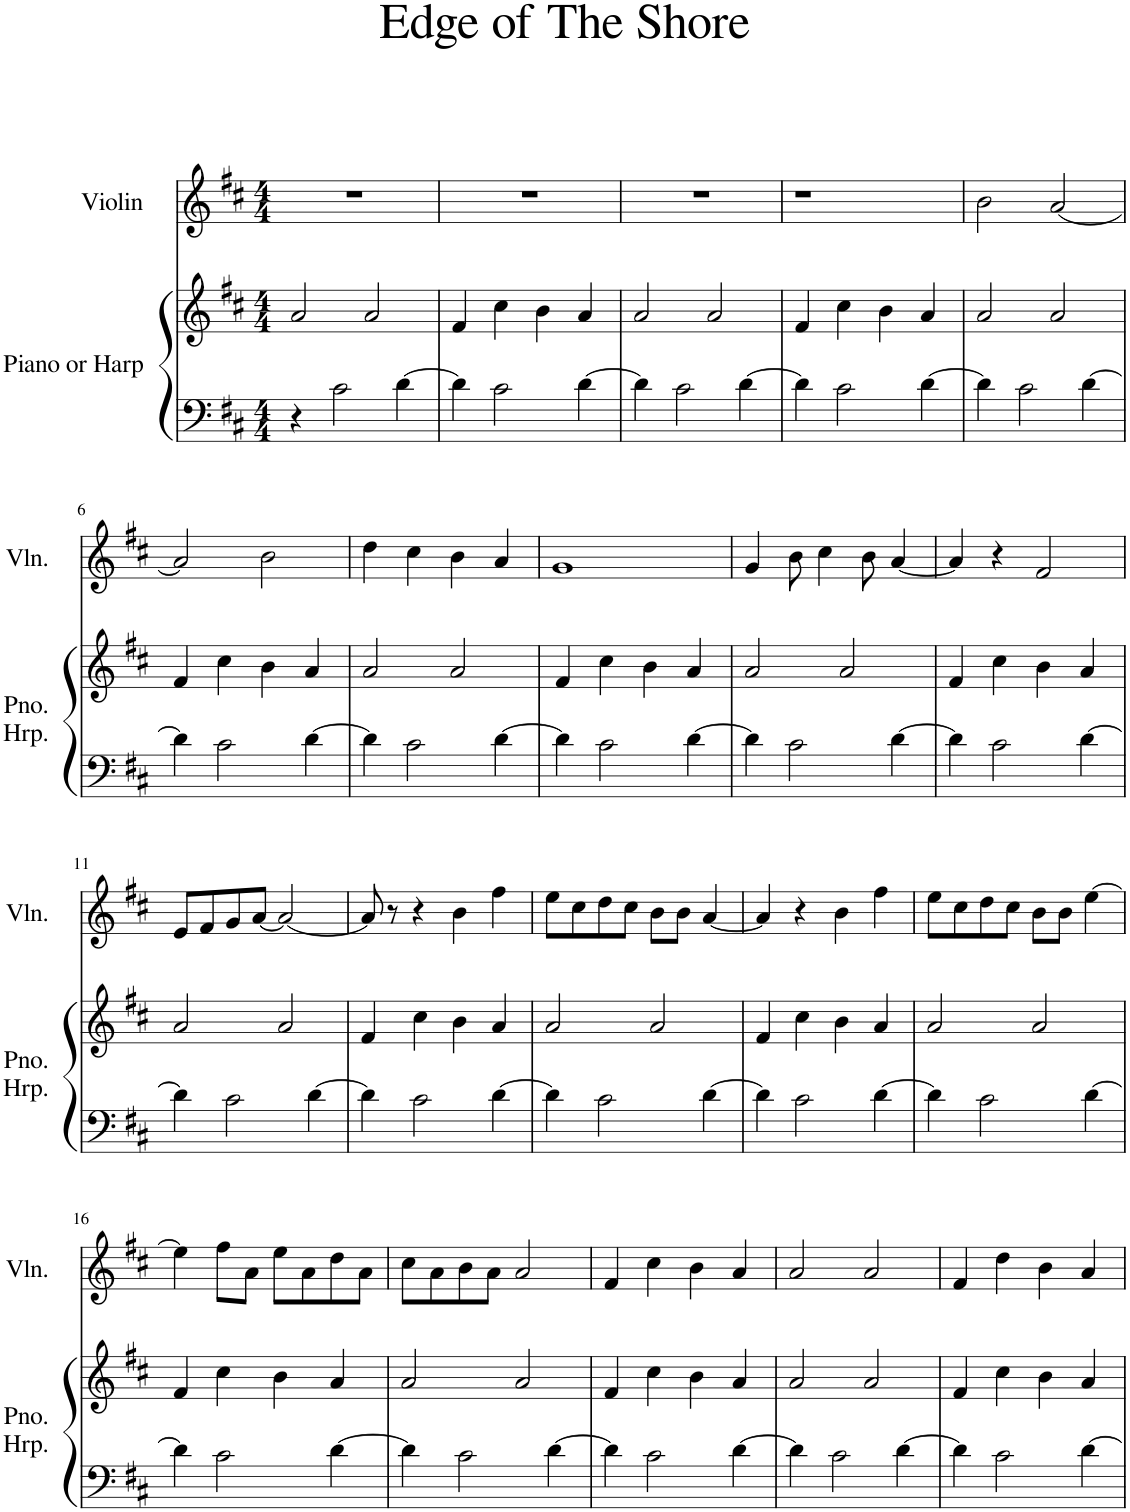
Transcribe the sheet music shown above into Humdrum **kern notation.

**kern	**kern	**kern
*part2	*part2	*part1
*staff3	*staff2	*staff1
*I"Piano or Harp	*	*I"Violin
*I'Pno. Hrp.	*	*I'Vln.
*clefF4	*clefG2	*clefG2
*k[f#c#]	*k[f#c#]	*k[f#c#]
*M4/4	*M4/4	*M4/4
=1	=1	=1
4r	2a/	1r
2c#\	.	.
.	2a/	.
[4d\	.	.
=2	=2	=2
4d\]	4f#/	1r
2c#\	4cc#\	.
.	4b\	.
[4d\	4a/	.
=3	=3	=3
4d\]	2a/	1r
2c#\	.	.
.	2a/	.
[4d\	.	.
=4	=4	=4
4d\]	4f#/	1r
2c#\	4cc#\	.
.	4b\	.
[4d\	4a/	.
=5	=5	=5
4d\]	2a/	2b\
2c#\	.	.
.	2a/	[2a/
[4d\	.	.
!!LO:LB:g=z
=6	=6	=6
4d\]	4f#/	2a/]
2c#\	4cc#\	.
.	4b\	2b\
[4d\	4a/	.
=7	=7	=7
4d\]	2a/	4dd\
2c#\	.	4cc#\
.	2a/	4b\
[4d\	.	4a/
=8	=8	=8
4d\]	4f#/	1g
2c#\	4cc#\	.
.	4b\	.
[4d\	4a/	.
=9	=9	=9
4d\]	2a/	4g/
2c#\	.	8b\
.	.	4cc#\
.	2a/	.
.	.	8b\
[4d\	.	[4a/
=10	=10	=10
4d\]	4f#/	4a/]
2c#\	4cc#\	4r
.	4b\	2f#/
[4d\	4a/	.
!!LO:LB:g=z
=11	=11	=11
4d\]	2a/	8e/L
.	.	8f#/
2c#\	.	8g/
.	.	[8a/J
.	2a/	2a/_
[4d\	.	.
=12	=12	=12
4d\]	4f#/	8a/]
.	.	8r
2c#\	4cc#\	4r
.	4b\	4b\
[4d\	4a/	4ff#\
=13	=13	=13
4d\]	2a/	8ee\L
.	.	8cc#\
2c#\	.	8dd\
.	.	8cc#\J
.	2a/	8b\L
.	.	8b\J
[4d\	.	[4a/
=14	=14	=14
4d\]	4f#/	4a/]
2c#\	4cc#\	4r
.	4b\	4b\
[4d\	4a/	4ff#\
=15	=15	=15
4d\]	2a/	8ee\L
.	.	8cc#\
2c#\	.	8dd\
.	.	8cc#\J
.	2a/	8b\L
.	.	8b\J
[4d\	.	[4ee\
!!LO:LB:g=z
=16	=16	=16
4d\]	4f#/	4ee\]
2c#\	4cc#\	8ff#\L
.	.	8a\J
.	4b\	8ee\L
.	.	8a\
[4d\	4a/	8dd\
.	.	8a\J
=17	=17	=17
4d\]	2a/	8cc#\L
.	.	8a\
2c#\	.	8b\
.	.	8a\J
.	2a/	2a/
[4d\	.	.
=18	=18	=18
4d\]	4f#/	4f#/
2c#\	4cc#\	4cc#\
.	4b\	4b\
[4d\	4a/	4a/
=19	=19	=19
4d\]	2a/	2a/
2c#\	.	.
.	2a/	2a/
[4d\	.	.
=20	=20	=20
4d\]	4f#/	4f#/
2c#\	4cc#\	4dd\
.	4b\	4b\
[4d\	4a/	4a/
=	=	=
*-	*-	*-
